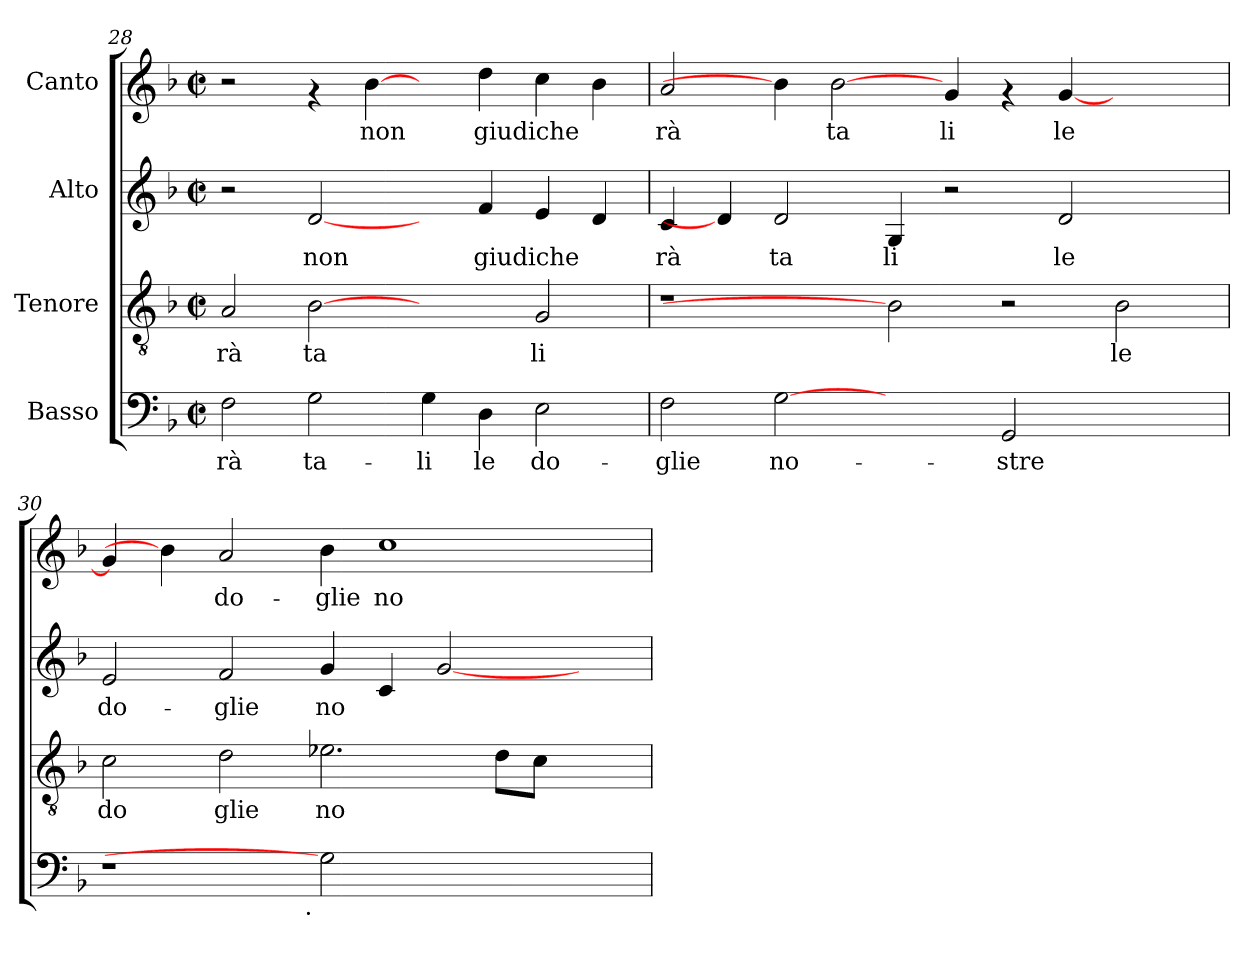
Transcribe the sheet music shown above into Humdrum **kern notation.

**kern	**text	**kern	**text	**kern	**text	**kern	**text
*part4	*part4	*part3	*part3	*part2	*part2	*part1	*part1
*staff4	*staff4	*staff3	*staff3	*staff2	*staff2	*staff1	*staff1
*I"Basso	*	*I"Tenore	*	*I"Alto	*	*I"Canto	*
*clefF4	*	*clefGv2	*	*clefG2	*	*clefG2	*
*k[b-]	*	*k[b-]	*	*k[b-]	*	*k[b-]	*
*F:	*	*F:	*	*F:	*	*F:	*
*M2/2	*	*M2/2	*	*M2/2	*	*M2/2	*
*met(c|)	*	*met(c|)	*	*met(c|)	*	*met(c|)	*
=28	=28	=28	=28	=28	=28	=28	=28
!	!LO:LY:b	!	!LO:LY:b	!	!	!	!
2F\	-rà	2A/	rà	2r	.	2r	.
!	!LO:LY:b	!	!LO:LY:b	!	!LO:LY:b:cj	!	!
2G\	ta-	[2B-	ta	[2d/	non	4rf	.
!	!	!	!	!	!	!	!LO:LY:b:cj
.	.	.	.	.	.	[4b-\	non
!	!LO:LY:b	!	!	!	!	!	!
4G\	-li	2ryy	.	4ryy	.	4ryy	.
!	!LO:LY:b	!	!	!	!LO:LY:b:cj	!	!LO:LY:b:cj
4D\	le	.	.	4f/	giudiche	4dd\	giudiche
!	!LO:LY:b	!	!LO:LY:b	!	!LO:LY:b:cj	!	!LO:LY:b:cj
2E\	do-	2G/	li	4e/	.	4cc\	.
!	!	!	!	!	!LO:LY:b:cj	!	!LO:LY:b:cj
.	.	.	.	4d/	.	4b-\	.
=29	=29	=29	=29	=29	=29	=29	=29
!	!LO:LY:b	!	!	!	!LO:LY:b:cj	!	!LO:LY:b:cj
2F\	-glie	1r	.	4c/	rà	2a/	rà
.	.	.	.	4d/]	.	.	.
!	!LO:LY:b	!	!	!	!LO:LY:b:cj	!	!
[2G	no-	.	.	2d/	ta	4b-\]	.
!	!	!	!	!	!	!	!LO:LY:b:cj
.	.	.	.	.	.	[2b-\	ta
!	!	!	!	!	!LO:LY:b:cj	!	!
2ryy	.	2B-]	.	4G/	li	.	.
!	!	!	!	!	!	!	!LO:LY:b:cj
.	.	.	.	2r	.	4g/	li
!	!LO:LY:b	!	!	!	!	!	!
2GG/	-stre	2r	.	.	.	4rf	.
!	!	!	!	!	!LO:LY:b:cj	!	!LO:LY:b:cj
.	.	.	.	2d/	le	[>4g/	le
!	!	!	!LO:LY:b	!	!	!	!
2ryy	.	2B-\	le	.	.	2ryy	.
.	.	.	.	4ryy	.	.	.
!!LO:PB:g=z
=30	=30	=30	=30	=30	=30	=30	=30
!	!	!	!LO:LY:b	!	!LO:LY:b:cj	!	!LO:LY:b:cj
*^	*	*	*	*	*	*	*
1r	2ryy	.	2c\	do	2e/	do-	4g/]	.
.	.	.	.	.	.	.	4b-\]	.
!	!	!	!	!LO:LY:b	!	!LO:LY:b:cj	!	!LO:LY:b:cj
.	4...ryy	.	2d\	glie	2f/	-glie	2a/	do-
!	!LO:TX:b:t=.	!	!	!	!	!	!	!
.	1ryy	.	.	.	.	.	.	.
!	!	!	!	!LO:LY:b	!	!LO:LY:b:cj	!	!LO:LY:b:cj
2G]	.	.	2.e-\	no	4g/	no-	4b-\	-glie
!	!	!	!	!	!	!LO:LY:b:cj	!	!LO:LY:b:cj
.	.	.	.	.	4c/	--	1cc	no-
!	!	!	!	!	!	!LO:LY:b:cj	!	!
2.ryy	.	.	.	.	[<2g/	--	.	.
!	!	!	!	!LO:LY:b	!	!	!	!
.	.	.	8d\L	.	.	.	.	.
!	!	!	!	!LO:LY:b	!	!	!	!
.	.	.	8c\J	.	.	.	.	.
.	4ryy	.	.	.	.	.	.	.
.	.	.	4ryy	.	4ryy	.	.	.
.	32ryy	.	.	.	.	.	.	.
*v	*v	*	*	*	*	*	*	*
=	=	=	=	=	=	=	=
*-	*-	*-	*-	*-	*-	*-	*-
